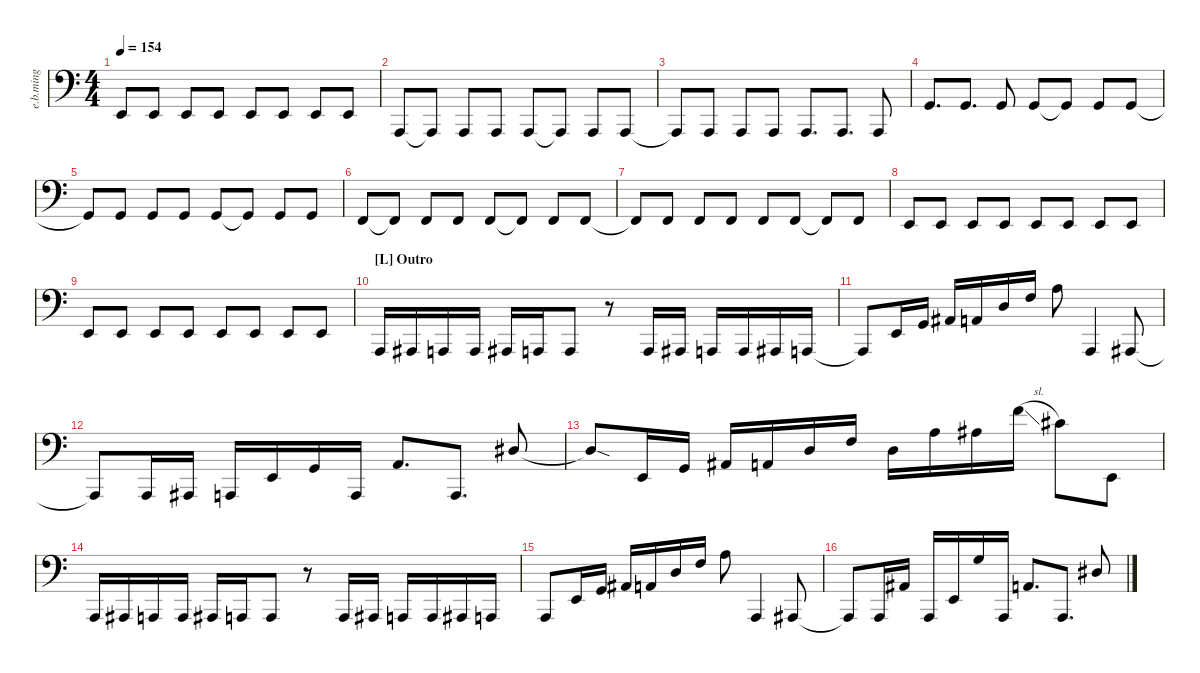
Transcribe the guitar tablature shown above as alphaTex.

\defaultSystemsLayout 4
\hideDynamics
\bracketExtendMode nobrackets
\otherSystemsTrackNameOrientation horizontal
\track ("Electric Bass Ming" "e.b.ming") {instrument electricbassfinger}
\staff {score}
\tuning (G2 D2 A1 E1 A0)
\ts (4 4)
\tempo 154
\clef f4
\ks c
7.5.8{dy ff beam Up} 7.5.8{beam Up} 7.5.8{beam Up} 7.5.8{beam Up} 7.5.8{beam Up} 7.5.8{beam Up} 7.5.8{beam Up} 7.5.8{beam Up} |
0.5.8{beam Up} 0.5{t}.8{beam Up} 0.5.8{beam Up} 0.5.8{beam Up} 0.5.8{beam Up} 0.5{t}.8{beam Up} 0.5.8{beam Up} 0.5.8{beam Up} |
0.5{t}.8{beam Up} 0.5.8{beam Up} 0.5.8{beam Up} 0.5.8{beam Up} 0.5.8{d beam Up} 0.5.8{d beam Up} 0.5.8{beam Up} |
10.5.8{d beam Up} 10.5.8{d beam Up} 10.5.8{beam Up} 10.5.8{beam Up} 10.5{t}.8{beam Up} 10.5.8{beam Up} 10.5.8{beam Up} |
10.5{t}.8{dy mf beam Up} 10.5.8{dy ff beam Up} 10.5.8{beam Up} 10.5.8{beam Up} 10.5.8{beam Up} 10.5{t}.8{beam Up} 10.5.8{beam Up} 10.5.8{beam Up} |
8.5.8{beam Up} 8.5{t}.8{beam Up} 8.5.8{beam Up} 8.5.8{beam Up} 8.5.8{beam Up} 8.5{t}.8{beam Up} 8.5.8{beam Up} 8.5.8{beam Up} |
8.5{t}.8{dy mf beam Up} 8.5.8{dy mp beam Up} 8.5.8{dy ff beam Up} 8.5.8{beam Up} 8.5.8{beam Up} 8.5.8{beam Up} 8.5{t}.8{beam Up} 8.5.8{beam Up} |
7.5.8{beam Up} 7.5.8{beam Up} 7.5.8{beam Up} 7.5.8{beam Up} 7.5.8{beam Up} 7.5.8{beam Up} 7.5.8{beam Up} 7.5.8{beam Up} |
7.5.8{beam Up} 7.5.8{beam Up} 7.5.8{beam Up} 7.5.8{beam Up} 7.5.8{beam Up} 7.5.8{beam Up} 7.5.8{beam Up} 7.5.8{beam Up} |
\section ("L" "Outro")
0.5.16{beam Up} 1.5{acc #}.16{beam Up} 0.5.16{beam Up} 0.5.16{beam Up} 1.5{acc #}.16{beam Up} 0.5.16{beam Up} 0.5.8{beam Up} r.8{beam Up} 0.5.16{beam Up} 1.5{acc #}.16{beam Up} 0.5.16{beam Up} 0.5.16{beam Up} 1.5{acc #}.16{beam Up} 0.5.16{beam Up} |
0.5{t}.8{beam Up} 0.4.16{beam Up} 3.4.16{beam Up} 6.4{acc #}.16{beam Up} 0.3.16{beam Up} 5.3.16{beam Up} 8.3.16{beam Up} 7.2.8{beam Down} 0.5.4{beam Up} 1.5{acc #}.8{beam Up} |
1.5{t acc #}.8{dy mf beam Up} 0.5.16{beam Up} 1.5{acc #}.16{beam Up} 0.5.16{beam Up} 0.4.16{beam Up} 3.4.16{beam Up} 0.5.16{beam Up} 0.3.8{d beam Up} 0.5.8{d beam Up} 11.4{acc #}.8{beam Up} |
11.4{sod t acc #}.8{beam Up} 0.4.16{beam Up} 3.4.16{beam Up} 6.4{acc #}.16{beam Up} 0.3.16{beam Up} 5.3.16{beam Up} 8.3.16{beam Up} 0.2.16{beam Down} 7.2.16{beam Down} 8.2{acc #}.16{beam Down} 10.1{sl}.16{beam Down} 6.1{acc #}.8{beam Down} 0.4.8{beam Down} |
0.5.16{beam Up} 1.5{acc #}.16{beam Up} 0.5.16{beam Up} 0.5.16{beam Up} 1.5{acc #}.16{beam Up} 0.5.16{beam Up} 0.5.8{beam Up} r.8{beam Up} 0.5.16{beam Up} 1.5{acc #}.16{beam Up} 0.5.16{beam Up} 0.5.16{beam Up} 1.5{acc #}.16{beam Up} 0.5.16{beam Up} |
0.5.8{beam Up} 0.4.16{beam Up} 3.4.16{beam Up} 6.4{acc #}.16{beam Up} 0.3.16{beam Up} 5.3.16{beam Up} 8.3.16{beam Up} 7.2.8{beam Down} 0.5.4{beam Up} 1.5{acc #}.8{beam Up} |
1.5{t acc #}.8{beam Up} 0.5.16{beam Up} 13.5{acc #}.16{beam Up} 0.5.16{beam Up} 0.4.16{beam Up} 15.4.16{beam Up} 0.5.16{beam Up} 0.3.8{d beam Up} 0.5.8{d beam Up} 11.4{acc #}.8{beam Up}
